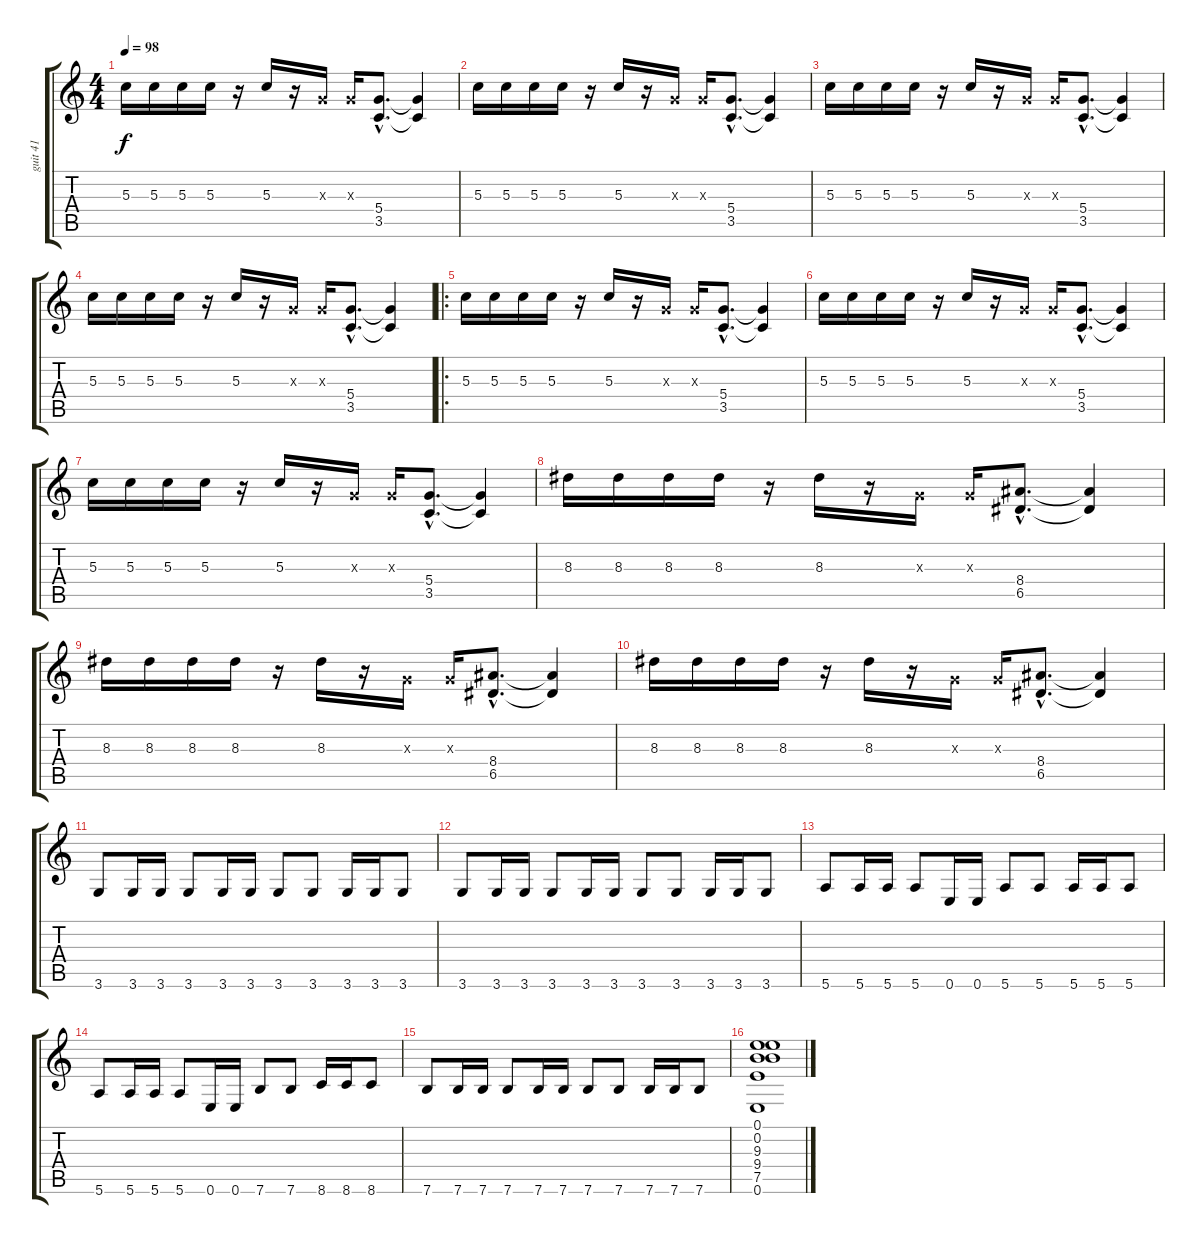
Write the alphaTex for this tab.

\track ("guit 41" "guit 41") {instrument distortionguitar}
\staff {score tabs}
\tuning (E4 B3 G3 D3 A2 E2) {hide}
\ts (4 4)
\tempo 98
\clef g2
\ks c
5.3.16{dy f instrument distortionguitar} 5.3.16 5.3.16 5.3.16 r.16 5.3.16 r.16 0.3{x}.16 0.3{x}.16 (5.4{hac} 3.5{hac}).8{d} (5.4{t} 3.5{t}).4 |
5.3.16 5.3.16 5.3.16 5.3.16 r.16 5.3.16 r.16 0.3{x}.16 0.3{x}.16 (5.4{hac} 3.5{hac}).8{d} (5.4{t} 3.5{t}).4 |
5.3.16 5.3.16 5.3.16 5.3.16 r.16 5.3.16 r.16 0.3{x}.16 0.3{x}.16 (5.4{hac} 3.5{hac}).8{d} (5.4{t} 3.5{t}).4 |
5.3.16 5.3.16 5.3.16 5.3.16 r.16 5.3.16 r.16 0.3{x}.16 0.3{x}.16 (5.4{hac} 3.5{hac}).8{d} (5.4{t} 3.5{t}).4 |
\ro
5.3.16 5.3.16 5.3.16 5.3.16 r.16 5.3.16 r.16 0.3{x}.16 0.3{x}.16 (5.4{hac} 3.5{hac}).8{d} (5.4{t} 3.5{t}).4 |
5.3.16 5.3.16 5.3.16 5.3.16 r.16 5.3.16 r.16 0.3{x}.16 0.3{x}.16 (5.4{hac} 3.5{hac}).8{d} (5.4{t} 3.5{t}).4 |
5.3.16 5.3.16 5.3.16 5.3.16 r.16 5.3.16 r.16 0.3{x}.16 0.3{x}.16 (5.4{hac} 3.5{hac}).8{d} (5.4{t} 3.5{t}).4 |
8.3.16 8.3.16 8.3.16 8.3.16 r.16 8.3.16 r.16 0.3{x}.16 0.3{x}.16 (8.4{hac} 6.5{hac}).8{d} (8.4{t} 6.5{t}).4 |
8.3.16 8.3.16 8.3.16 8.3.16 r.16 8.3.16 r.16 0.3{x}.16 0.3{x}.16 (8.4{hac} 6.5{hac}).8{d} (8.4{t} 6.5{t}).4 |
8.3.16 8.3.16 8.3.16 8.3.16 r.16 8.3.16 r.16 0.3{x}.16 0.3{x}.16 (8.4{hac} 6.5{hac}).8{d} (8.4{t} 6.5{t}).4 |
3.6.8 3.6.16 3.6.16 3.6.8 3.6.16 3.6.16 3.6.8 3.6.8 3.6.16 3.6.16 3.6.8 |
3.6.8 3.6.16 3.6.16 3.6.8 3.6.16 3.6.16 3.6.8 3.6.8 3.6.16 3.6.16 3.6.8 |
5.6.8 5.6.16 5.6.16 5.6.8 0.6.16 0.6.16 5.6.8 5.6.8 5.6.16 5.6.16 5.6.8 |
5.6.8 5.6.16 5.6.16 5.6.8 0.6.16 0.6.16 7.6.8 7.6.8 8.6.16 8.6.16 8.6.8 |
7.6.8 7.6.16 7.6.16 7.6.8 7.6.16 7.6.16 7.6.8 7.6.8 7.6.16 7.6.16 7.6.8 |
(0.1 0.2 9.3 9.4 7.5 0.6).1
